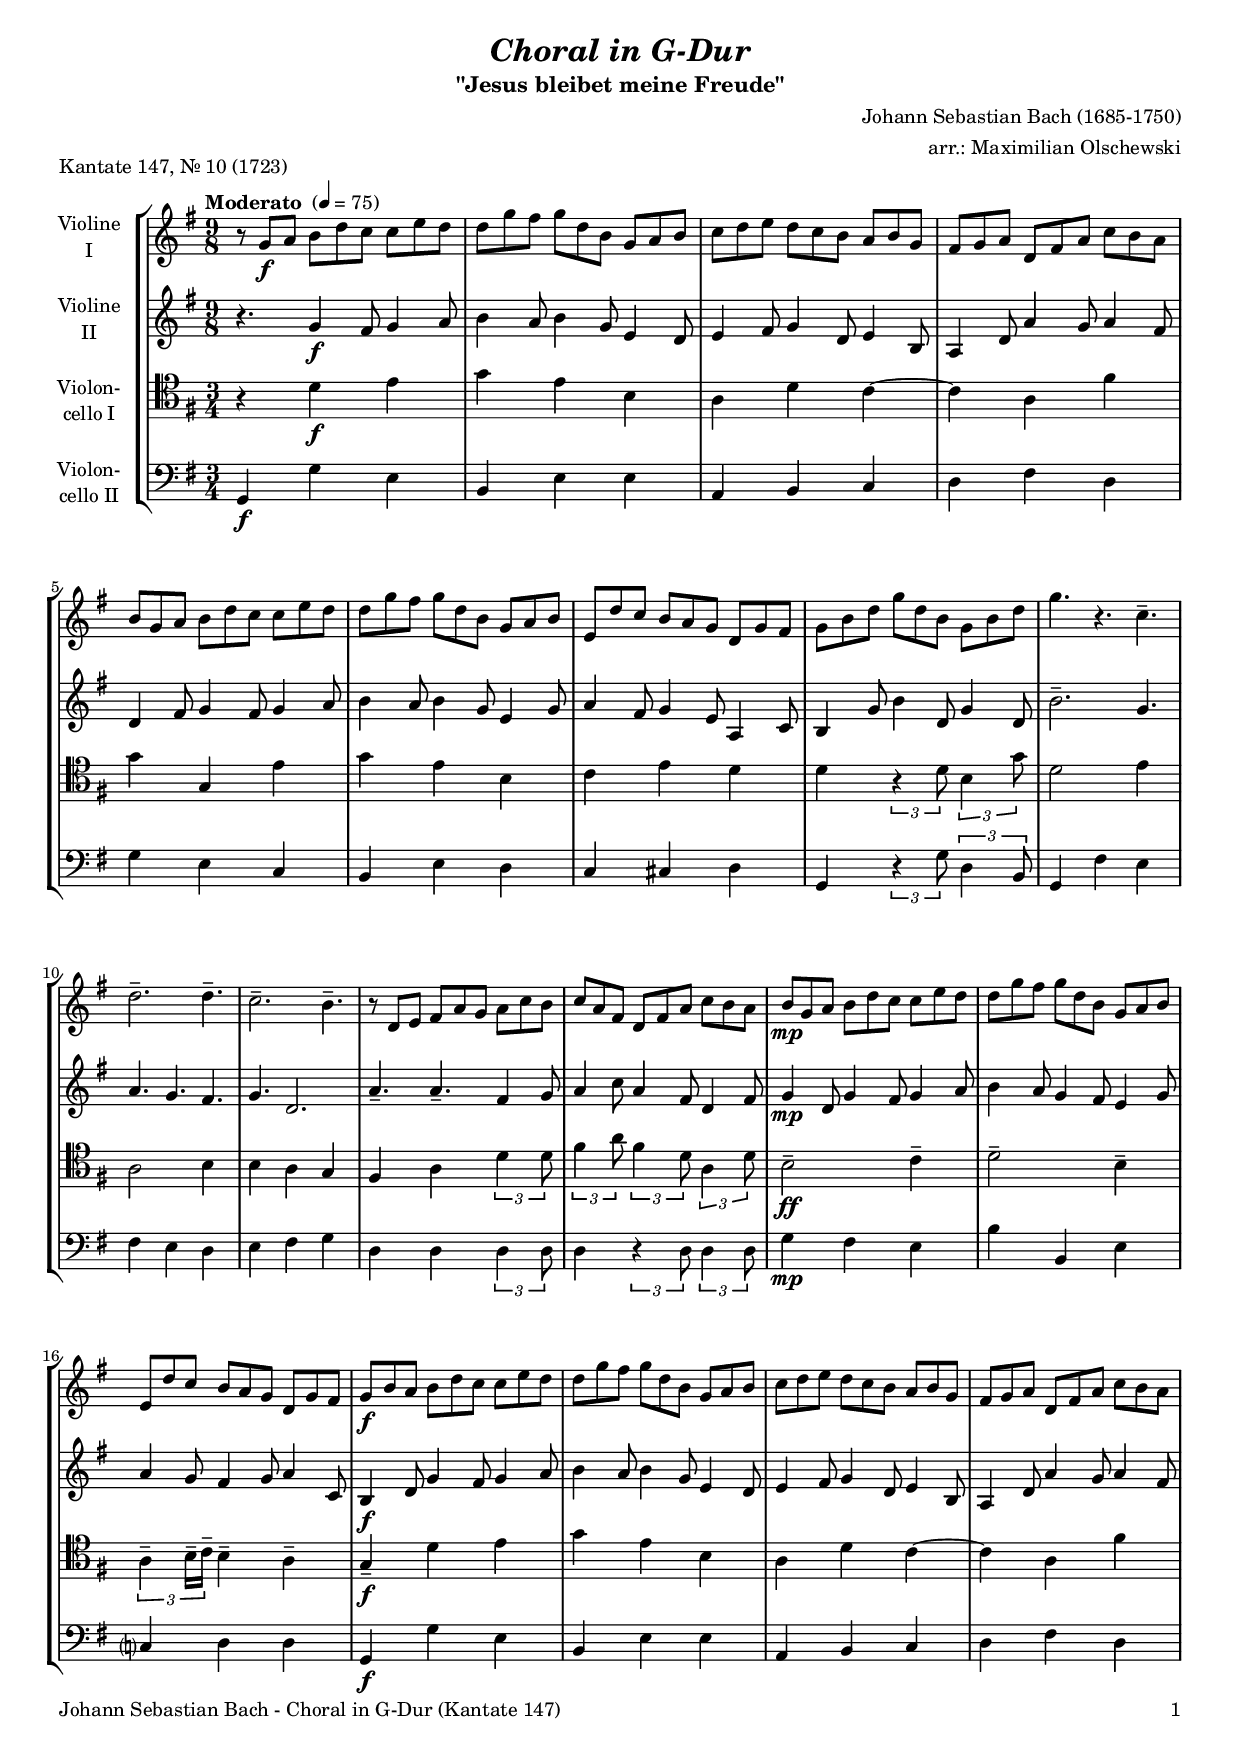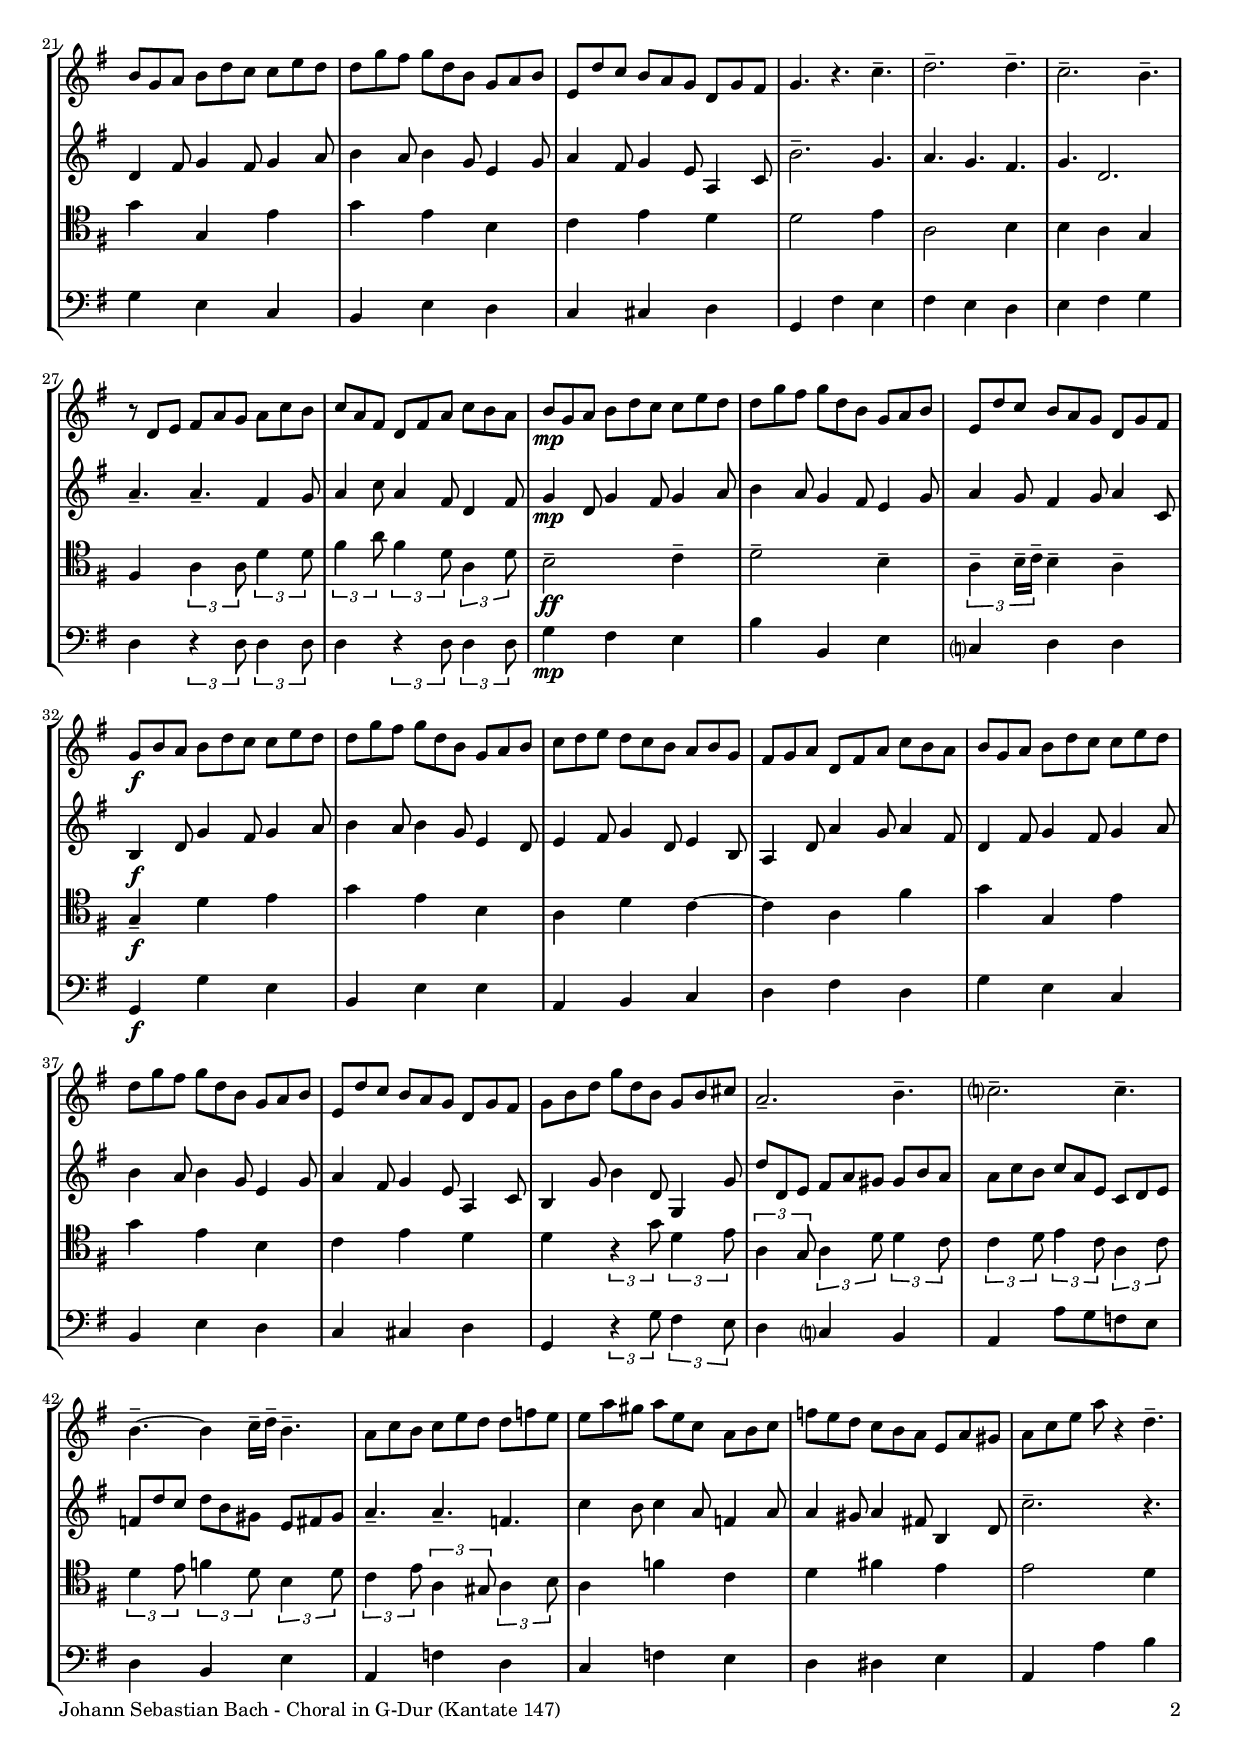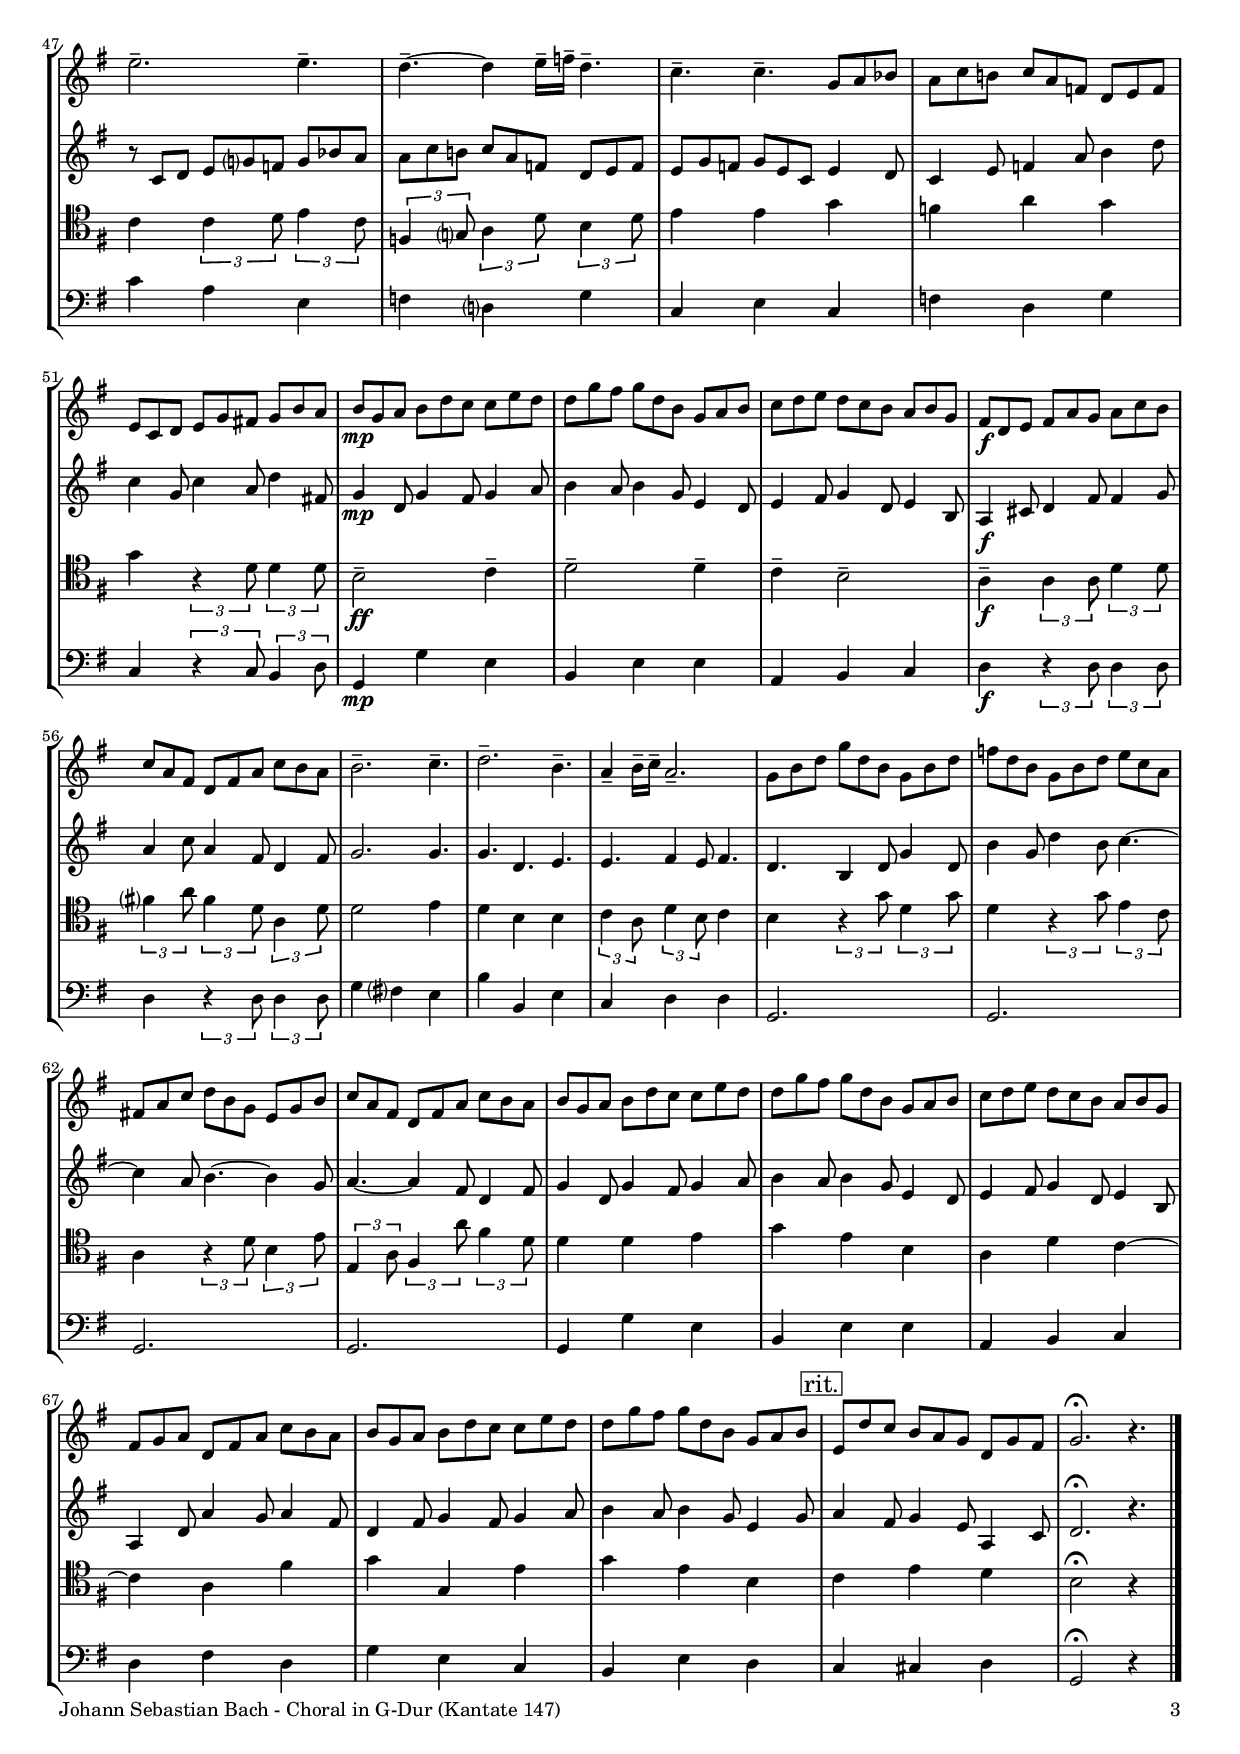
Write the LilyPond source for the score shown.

\version "2.22.2"
\include "deutsch.ly"

#(set-global-staff-size 17)

\header {
  title     = \markup \bold \italic "Choral in G-Dur"
  subtitle  = "\"Jesus bleibet meine Freude\""
  composer  = "Johann Sebastian Bach (1685-1750)"
  arranger  = "arr.: Maximilian Olschewski"
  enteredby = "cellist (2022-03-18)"
  piece     = "Kantate 147, Nr. 10 (1723)"
}

voiceconsts = {
  \key g \major
  \clef "treble"
  \time 3/4
  \numericTimeSignature
  \compressEmptyMeasures
% Set default beaming for all staves
%  \set Timing.beamExceptions = #'()
%  \set Timing.baseMoment     = #(ly:make-moment 1 4)
%  \set Timing.beatStructure  = #'(1 1 1)
  \tempo "Moderato " 4=75
}

mist = "string ensemble 1"
mivl = "violin"
miba = "cello"

lagm = \mark \markup \box "Largamente."
rit  = \mark \markup \box "rit."
semf = \mark \markup \box "sempre f"

va = \relative c'' {
  \voiceconsts

  r8 g\f a h d c c e d
  d g fis g d h g a h
  c d e d c h a h g
  fis g a d, fis a c h a

  h g a h d c c e d
  d g fis g d h g a h
  e, d' c h a g d g fis
  g h d g d h g h d

  g4. r c,--
  d2.-- d4.--
  c2.-- h4.--
  r8 d, e fis a g a c h
  c a fis d fis a c h a
  h\mp g a h d c c e d

  d g fis g d h g a h
  e, d' c h a g d g fis
  g\f h a h d c c e d
  d g fis g d h g a h

  c d e d c h a h g
  fis g a d, fis a c h a
  h g a h d c c e d
  d g fis g d h g a h

  e, d' c h a g d g fis
  g4. r c--
  d2.-- d4.--
  c2.-- h4.--
  r8 d, e fis a g a c h

  c a fis d fis a c h a
  h\mp g a h d c c e d
  d g fis g d h g a h
  e, d' c h a g d g fis

  g\f h a h d c c e d
  d g fis g d h g a h
  c d e d c h a h g
  fis g a d, fis a c h a

  h g a h d c c e d
  d g fis g d h g a h
  e, d' c h a g d g fis
  g h d g d h g h cis

  a2.-- h4.--
  c?2.-- c4.--
  h~-- h4 c16-- d-- h4.--
  a8 c h c e d d f e
  e a gis a e c a h c

  f e d c h a e a gis
  a c e a r4 d,4.--
  e2.-- e4.--
  d~-- d4 e16-- f-- d4.--
  c-- c-- g8 a b

  a c h! c a f d e f
  e c d e g fis! g h a
  h\mp g a h d c c e d
  d g fis g d h g a h

  c d e d c h a h g
  fis\f d e fis a g a c h
  c a fis d fis a c h a
  h2.-- c4.--

  d2.-- h4.--
  a4-- h16-- c-- a2.--
  g8 h d g d h g h d
  f d h g h d e c a
  fis! a c d h g e g h

  c a fis d fis a c h a
  h g a h d c c e d
  d g fis g d h g a h
  c d e d c h a h g

  fis g a d, fis a c h a
  h g a h d c c e d
  d g fis g d h g a h \rit
  e, d' c h a g d g fis
  g2.\fermata r4. \bar "|."
}

vb = \relative c'' {
  \voiceconsts

  r4. g4\f fis8 g4 a8
  h4 a8 h4 g8 e4 d8
  e4 fis8 g4 d8 e4 h8
  a4 d8 a'4 g8 a4 fis8
  d4 fis8 g4 fis8 g4 a8
  h4 a8 h4 g8 e4 g8

  a4 fis8 g4 e8 a,4 c8
  h4 g'8 h4 d,8 g4 d8
  h'2.-- g4.
  a g fis
  g d2.
  a'4.-- a-- fis4 g8
  a4 c8 a4 fis8 d4 fis8
  g4\mp d8 g4 fis8 g4 a8

  h4 a8 g4 fis8 e4 g8
  a4 g8 fis4 g8 a4 c,8
  h4\f d8 g4 fis8 g4 a8
  h4 a8 h4 g8 e4 d8
  e4 fis8 g4 d8 e4 h8
  a4 d8 a'4 g8 a4 fis8

  d4 fis8 g4 fis8 g4 a8
  h4 a8 h4 g8 e4 g8
  a4 fis8 g4 e8 a,4 c8
  h'2.-- g4.
  a g fis
  g d2.
  a'4.-- a-- fis4 g8

  a4 c8 a4 fis8 d4 fis8
  g4\mp d8 g4 fis8 g4 a8
  h4 a8 g4 fis8 e4 g8
  a4 g8 fis4 g8 a4 c,8
  h4\f d8 g4 fis8 g4 a8
  h4 a8 h4 g8 e4 d8
  e4 fis8 g4 d8 e4 h8

  a4 d8 a'4 g8 a4 fis8
  d4 fis8 g4 fis8 g4 a8
  h4 a8 h4 g8 e4 g8
  a4 fis8 g4 e8 a,4 c8
  h4 g'8 h4 d,8 g,4 g'8
  d' d, e fis a gis gis h a

  a c h c a e c d e
  f d' c d h gis e fis gis
  a4.-- a-- f
  c'4 h8 c4 a8 f4 a8
  a4 gis8 a4 fis!8 h,4 d8
  c'2.-- r4.

  r8 c, d e g? f g b a
  a c h! c a f d e f
  e g f g e c e4 d8
  c4 e8 f4 a8 h4 d8
  c4 g8 c4 a8 d4 fis,!8

  g4\mp d8 g4 fis8 g4 a8
  h4 a8 h4 g8 e4 d8
  e4 fis8 g4 d8 e4 h8
  a4\f cis8 d4 fis8 fis4 g8
  a4 c8 a4 fis8 d4 fis8
  g2. g4.
  g d e
  e fis4 e8 fis4.

  d h4 d8 g4 d8
  h'4 g8 d'4 h8 c4.~
  c4 a8 h4.~ h4 g8
  a4.~ a4 fis8 d4 fis8
  g4 d8 g4 fis8 g4 a8
  h4 a8 h4 g8 e4 d8

  e4 fis8 g4 d8 e4 h8
  a4 d8 a'4 g8 a4 fis8
  d4 fis8 g4 fis8 g4 a8
  h4 a8 h4 g8 e4 g8 \rit
  a4 fis8 g4 e8 a,4 c8
  d2.\fermata r4. \bar "|."
}

vc = \relative c' {
  \voiceconsts
  \clef "tenor"

  r4 d\f e
  g e h
  a d c~
  c a fis'
  g g, e'
  g e h
  c e d

  d \tuplet 3/2 4 { r4 d8 h4 g'8 }
  d2 e4
  a,2 h4
  h a g
  fis a \tuplet 3/2 4 { d4 d8 }
  \tuplet 3/2 4 { fis4 a8 fis4 d8 a4 d8 }
  h2--\ff c4--
  d2-- h4--

  \tuplet 3/2 4 { a-- h16-- c-- } h4-- a--
  g--\f d' e
  g e h
  a d c~
  c a fis'
  g g, e'
  g e h
  c e d

  d2 e4
  a,2 h4
  h a g
  fis \tuplet 3/2 4 { a4 a8 d4 d8 }
  \tuplet 3/2 4 { fis4 a8 fis4 d8 a4 d8 }
  h2--\ff c4--
  d2-- h4--
  \tuplet 3/2 4 { a-- h16-- c-- } h4-- a--
  
  g--\f d' e
  g e h
  a d c~
  c a fis'
  g g, e'
  g e h
  c e d
  d \tuplet 3/2 4 { r4 g8 d4 e8 }

  \tuplet 3/2 4 {
    a,4 g8 a4 d8 d4 c8
    c4 d8 e4 c8 a4 c8
    d4 e8 f4 d8 h4 d8
    c4 e8 a,4 gis8 a4 h8
  }
  a4 f' c
  d fis! e
  e2 d4

  c \tuplet 3/2 4 { c4 d8 e4 c8 }
  \tuplet 3/2 4 { f,4 g?8 a4 d8 h4 d8 }
  e4 e g
  f a g
  g \tuplet 3/2 4 { r4 d8 d4 d8 }
  h2--\ff c4--
  d2-- d4--
  c-- h2--

  a4--\f \tuplet 3/2 4 { a4 a8 d4 d8 }
  \tuplet 3/2 4 { fis?4 a8 fis4 d8 a4 d8 }
  d2 e4
  d h h
  \tuplet 3/2 4 { c a8 d4 h8 } c4
  h \tuplet 3/2 4 { r g'8 d4 g8 }
  d4 \tuplet 3/2 4 { r g8 e4 c8 }
  a4 \tuplet 3/2 4 { r d8 h4 e8 }

  \tuplet 3/2 4 { e,4 a8 fis4 a'8 fis4 d8 }
  d4 d e
  g e h
  a d c~
  c a fis'
  g g, e'
  g e h \rit
  c e d
  h2\fermata r4 \bar "|."
}

vd = \relative c {
  \voiceconsts
  \clef "bass"

  g\f g' e
  h e e
  a, h c
  d fis d
  g e c
  h e d
  c cis d

  g, \tuplet 3/2 4 { r4 g'8 d4 h8 }
  g4 fis' e
  fis e d
  e fis g
  d d \tuplet 3/2 4 { d4 d8 }
  d4 \tuplet 3/2 4 { r d8 d4 d8 }
  g4\mp fis e
  h' h, e

  c? d d
  g,\f g' e
  h e e
  a, h c
  d fis d
  g e c
  h e d
  c cis d

  g, fis' e
  fis e d
  e fis g
  d \tuplet 3/2 4 { r4 d8 d4 d8 }
  d4 \tuplet 3/2 4 { r4 d8 d4 d8 }
  g4\mp fis e
  h' h, e
  c? d d

  g,\f g' e
  h e e
  a, h c
  d fis d
  g e c
  h e d
  c cis d
  g, \tuplet 3/2 4 { r4 g'8 fis4 e8 }

  d4 c? h
  a a'8 g f e
  d4 h e
  a, f' d
  c f e
  d dis e
  a, a' h
  c a e

  f d? g
  c, e c
  f d g
  c, \tuplet 3/2 4 { r4 c8 h4 d8 }
  g,4\mp g' e
  h e e
  a, h c
  d\f \tuplet 3/2 4 { r4 d8 d4 d8 }

  d4 \tuplet 3/2 4 { r4 d8 d4 d8 }
  g4 fis? e
  h' h, e
  c d d
  g,2.
  g
  g
  g

  g4 g' e
  h e e
  a, h c
  d fis d
  g e c
  h e d \rit
  c cis d
  g,2\fermata r4 \bar "|."
}


music = \new StaffGroup <<
      \new Staff {
	\set Staff.midiInstrument = \mivl
	\set Staff.instrumentName = \markup \center-column { "Violine" "I" }
	\set Staff.timeSignatureFraction = 9/8
	\scaleDurations 2/3
	\transpose g g { \va }
      }

      \new Staff {
	\set Staff.midiInstrument = \mivl
	\set Staff.instrumentName = \markup \center-column { "Violine" "II" }
	\set Staff.timeSignatureFraction = 9/8
	\scaleDurations 2/3
	\transpose g g { \vb }
      }

      \new Staff {
	\set Staff.midiInstrument = \miba
	\set Staff.instrumentName = \markup \center-column { "Violon-" "cello I" }
	\transpose g g { \vc }
      }

      \new Staff {
	\set Staff.midiInstrument = \miba
	\set Staff.instrumentName = \markup \center-column { "Violon-" "cello II" }
	\transpose g g { \vd }
      }
>>

\book {
   \paper {
    print-page-number = ##t
    print-first-page-number = ##t
    ragged-last-bottom = ##f
    oddHeaderMarkup = \markup \null
    evenHeaderMarkup = \markup \null
    oddFooterMarkup = \markup {
      \fill-line {
%        \on-the-fly #print-page-number-check-first
        "Johann Sebastian Bach - Choral in G-Dur (Kantate 147)" \fromproperty #'page:page-number-string
      }
    }
    evenFooterMarkup = \oddFooterMarkup
  } \score {
    \music
    \layout {}
  }

  \score {
    \unfoldRepeats \music

    \midi {
      \context {
        \Score
      }
    }
  }
}